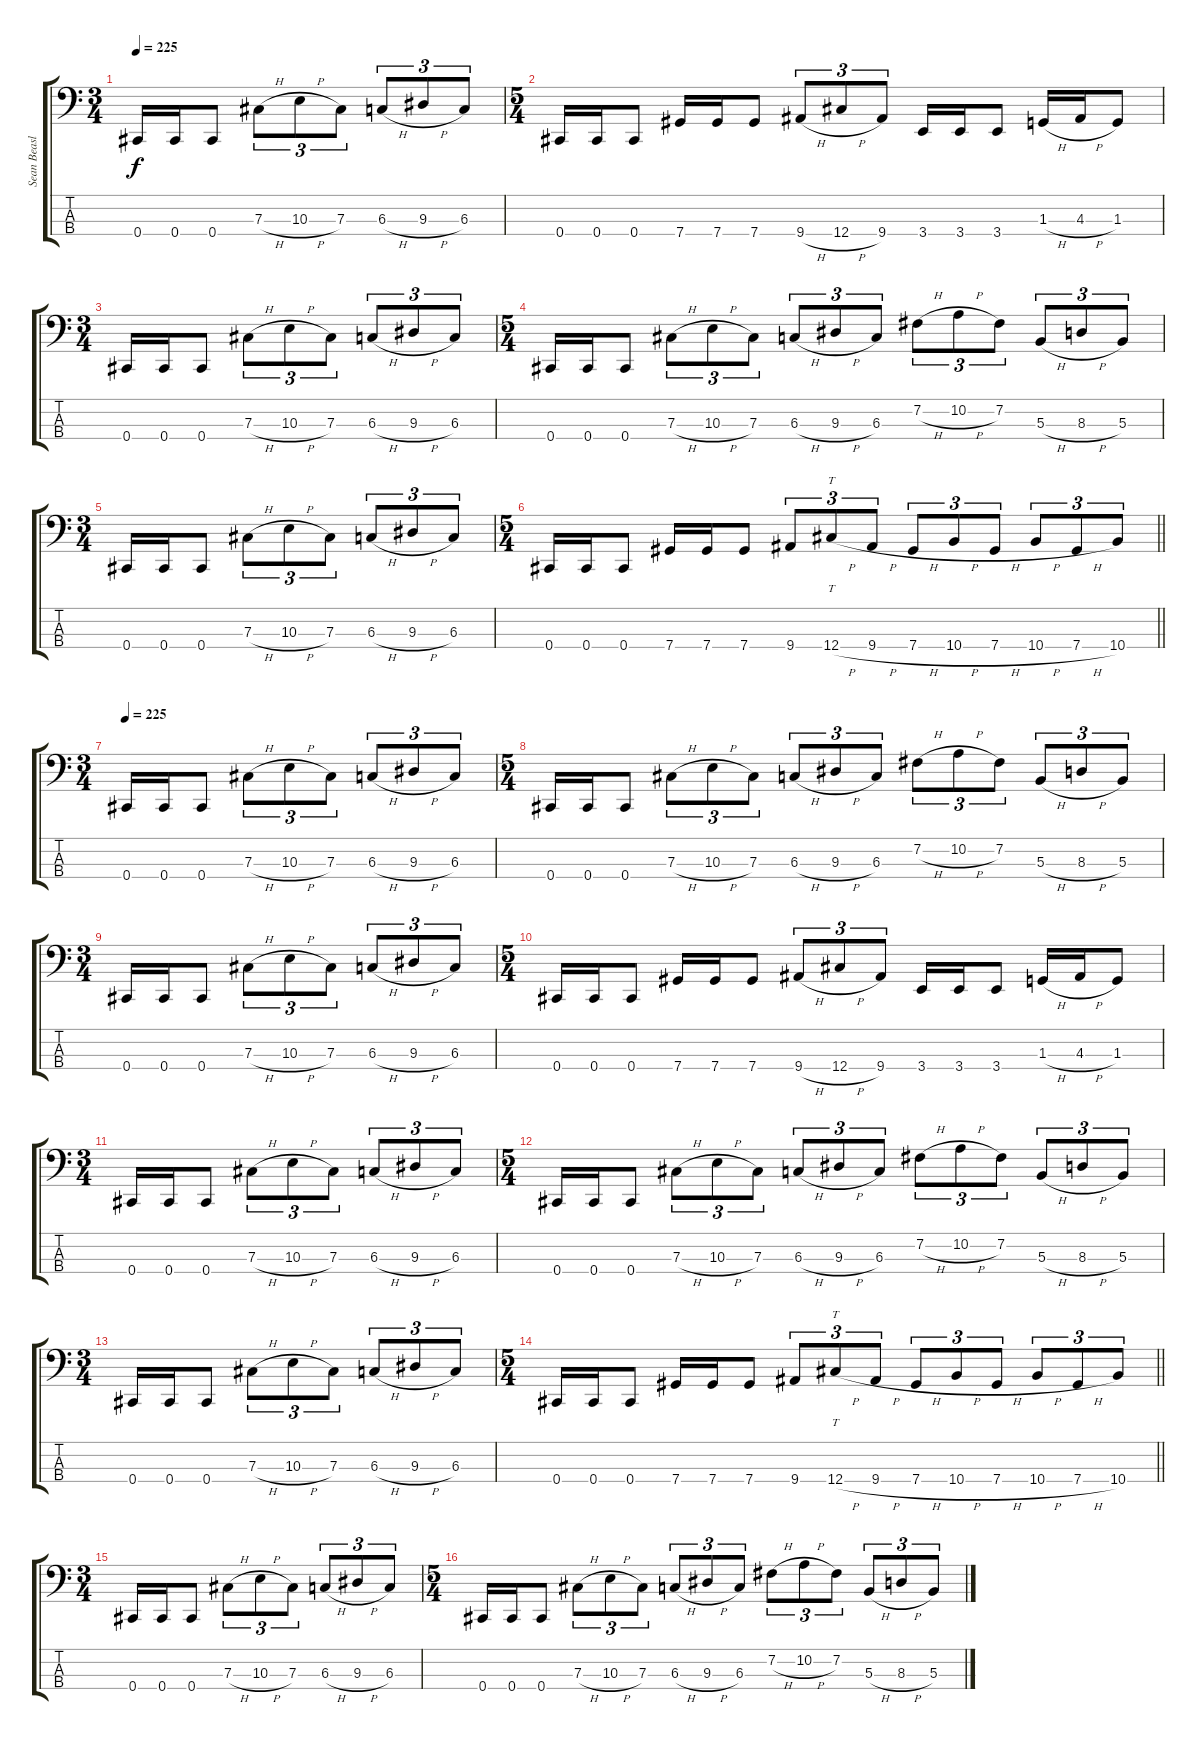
\track ("Sean Beasley" "Sean Beasl") {instrument electricbasspick}
\staff {score tabs}
\tuning (E2 B1 Gb1 Db1) {hide}
\ts (3 4)
\tempo 225
\clef f4
\ks c
0.4.16{dy f} 0.4.16 0.4.8 7.3{h}.8{tu (3 2)} 10.3{h}.8{tu (3 2)} 7.3.8{tu (3 2)} 6.3{h}.8{tu (3 2)} 9.3{h}.8{tu (3 2)} 6.3.8{tu (3 2)} |
\ts (5 4)
0.4.16 0.4.16 0.4.8 7.4.16 7.4.16 7.4.8 9.4{h}.8{tu (3 2)} 12.4{h}.8{tu (3 2)} 9.4.8{tu (3 2)} 3.4.16 3.4.16 3.4.8 1.3{h}.16 4.3{h}.16 1.3.8 |
\ts (3 4)
0.4.16 0.4.16 0.4.8 7.3{h}.8{tu (3 2)} 10.3{h}.8{tu (3 2)} 7.3.8{tu (3 2)} 6.3{h}.8{tu (3 2)} 9.3{h}.8{tu (3 2)} 6.3.8{tu (3 2)} |
\ts (5 4)
0.4.16 0.4.16 0.4.8 7.3{h}.8{tu (3 2)} 10.3{h}.8{tu (3 2)} 7.3.8{tu (3 2)} 6.3{h}.8{tu (3 2)} 9.3{h}.8{tu (3 2)} 6.3.8{tu (3 2)} 7.2{h}.8{tu (3 2)} 10.2{h}.8{tu (3 2)} 7.2.8{tu (3 2)} 5.3{h}.8{tu (3 2)} 8.3{h}.8{tu (3 2)} 5.3.8{tu (3 2)} |
\ts (3 4)
0.4.16 0.4.16 0.4.8 7.3{h}.8{tu (3 2)} 10.3{h}.8{tu (3 2)} 7.3.8{tu (3 2)} 6.3{h}.8{tu (3 2)} 9.3{h}.8{tu (3 2)} 6.3.8{tu (3 2)} |
\ts (5 4)
\barLineRight lightlight
0.4.16 0.4.16 0.4.8 7.4.16 7.4.16 7.4.8 9.4.8{tu (3 2)} 12.4{h}.8{tt tu (3 2)} 9.4{h}.8{tu (3 2)} 7.4{h}.8{tu (3 2)} 10.4{h}.8{tu (3 2)} 7.4{h}.8{tu (3 2)} 10.4{h}.8{tu (3 2)} 7.4{h}.8{tu (3 2)} 10.4.8{tu (3 2)} |
\ts (3 4)
\tempo 225
0.4.16 0.4.16 0.4.8 7.3{h}.8{tu (3 2)} 10.3{h}.8{tu (3 2)} 7.3.8{tu (3 2)} 6.3{h}.8{tu (3 2)} 9.3{h}.8{tu (3 2)} 6.3.8{tu (3 2)} |
\ts (5 4)
0.4.16 0.4.16 0.4.8 7.3{h}.8{tu (3 2)} 10.3{h}.8{tu (3 2)} 7.3.8{tu (3 2)} 6.3{h}.8{tu (3 2)} 9.3{h}.8{tu (3 2)} 6.3.8{tu (3 2)} 7.2{h}.8{tu (3 2)} 10.2{h}.8{tu (3 2)} 7.2.8{tu (3 2)} 5.3{h}.8{tu (3 2)} 8.3{h}.8{tu (3 2)} 5.3.8{tu (3 2)} |
\ts (3 4)
0.4.16 0.4.16 0.4.8 7.3{h}.8{tu (3 2)} 10.3{h}.8{tu (3 2)} 7.3.8{tu (3 2)} 6.3{h}.8{tu (3 2)} 9.3{h}.8{tu (3 2)} 6.3.8{tu (3 2)} |
\ts (5 4)
0.4.16 0.4.16 0.4.8 7.4.16 7.4.16 7.4.8 9.4{h}.8{tu (3 2)} 12.4{h}.8{tu (3 2)} 9.4.8{tu (3 2)} 3.4.16 3.4.16 3.4.8 1.3{h}.16 4.3{h}.16 1.3.8 |
\ts (3 4)
0.4.16 0.4.16 0.4.8 7.3{h}.8{tu (3 2)} 10.3{h}.8{tu (3 2)} 7.3.8{tu (3 2)} 6.3{h}.8{tu (3 2)} 9.3{h}.8{tu (3 2)} 6.3.8{tu (3 2)} |
\ts (5 4)
0.4.16 0.4.16 0.4.8 7.3{h}.8{tu (3 2)} 10.3{h}.8{tu (3 2)} 7.3.8{tu (3 2)} 6.3{h}.8{tu (3 2)} 9.3{h}.8{tu (3 2)} 6.3.8{tu (3 2)} 7.2{h}.8{tu (3 2)} 10.2{h}.8{tu (3 2)} 7.2.8{tu (3 2)} 5.3{h}.8{tu (3 2)} 8.3{h}.8{tu (3 2)} 5.3.8{tu (3 2)} |
\ts (3 4)
0.4.16 0.4.16 0.4.8 7.3{h}.8{tu (3 2)} 10.3{h}.8{tu (3 2)} 7.3.8{tu (3 2)} 6.3{h}.8{tu (3 2)} 9.3{h}.8{tu (3 2)} 6.3.8{tu (3 2)} |
\ts (5 4)
\barLineRight lightlight
0.4.16 0.4.16 0.4.8 7.4.16 7.4.16 7.4.8 9.4.8{tu (3 2)} 12.4{h}.8{tt tu (3 2)} 9.4{h}.8{tu (3 2)} 7.4{h}.8{tu (3 2)} 10.4{h}.8{tu (3 2)} 7.4{h}.8{tu (3 2)} 10.4{h}.8{tu (3 2)} 7.4{h}.8{tu (3 2)} 10.4.8{tu (3 2)} |
\ts (3 4)
0.4.16 0.4.16 0.4.8 7.3{h}.8{tu (3 2)} 10.3{h}.8{tu (3 2)} 7.3.8{tu (3 2)} 6.3{h}.8{tu (3 2)} 9.3{h}.8{tu (3 2)} 6.3.8{tu (3 2)} |
\ts (5 4)
0.4.16 0.4.16 0.4.8 7.3{h}.8{tu (3 2)} 10.3{h}.8{tu (3 2)} 7.3.8{tu (3 2)} 6.3{h}.8{tu (3 2)} 9.3{h}.8{tu (3 2)} 6.3.8{tu (3 2)} 7.2{h}.8{tu (3 2)} 10.2{h}.8{tu (3 2)} 7.2.8{tu (3 2)} 5.3{h}.8{tu (3 2)} 8.3{h}.8{tu (3 2)} 5.3.8{tu (3 2)}
